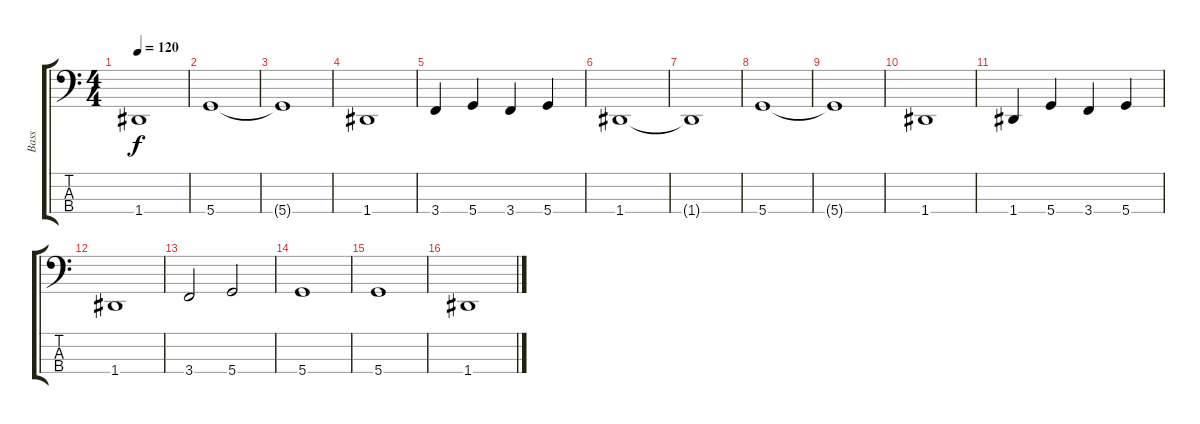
\track ("Bass" "Bass") {instrument electricbasspick}
\staff {score tabs}
\tuning (G2 D2 A1 D1) {hide}
\ts (4 4)
\tempo 120
\clef f4
\ks c
1.4{t}.1{dy f} |
5.4.1 |
5.4{t}.1 |
1.4.1 |
3.4.4 5.4.4 3.4.4 5.4.4 |
1.4.1 |
1.4{t}.1 |
5.4.1 |
5.4{t}.1 |
1.4.1 |
1.4.4 5.4.4 3.4.4 5.4.4 |
1.4.1 |
3.4.2 5.4.2 |
5.4.1 |
5.4.1 |
1.4.1
